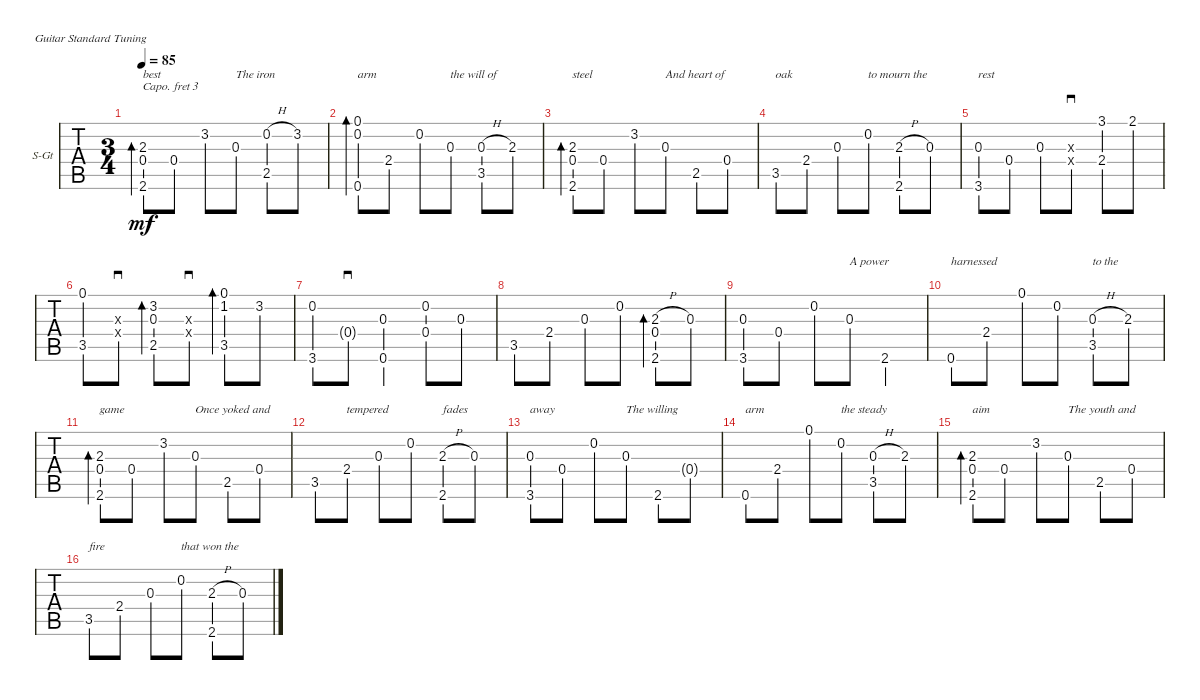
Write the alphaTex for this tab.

\defaultSystemsLayout 4
\bracketExtendMode groupsimilarinstruments
\firstSystemTrackNameOrientation horizontal
\otherSystemsTrackNameOrientation horizontal
\track ("Steel Guitar" "S-Gt") {instrument acousticguitarsteel}
\staff {tabs}
\capo 3
\tuning (E4 B3 G3 D3 A2 E2)
\ts (3 4)
\tempo 85
\clef g2
\ks c
(2.3 2.6 0.4).8{bd 114 txt "best" dy mf} 0.4.8 3.2.8 0.3.8{txt "The iron"} (0.2{h} 2.5).8 3.2.8 |
(0.6 0.1 0.2).8{bd 114 txt "arm"} 2.4.8 0.2.8 0.3.8{txt "the will of"} (3.5 0.3{h}).8 2.3.8 |
(2.6 0.4 2.3).8{bd 114 txt "steel"} 0.4.8 3.2.8 0.3.8{txt "And heart of"} 2.5.8 0.4.8 |
3.5.8{txt "oak"} 2.4.8 0.3.8 0.2.8{txt "to mourn the"} (2.6 2.3{h}).8 0.3.8 |
(3.6 0.3).8{txt "rest"} 0.4.8 0.3.8 (0.4{x} 0.3{x}).8{sd} (3.1 2.4).8 2.1.8 |
(0.1 3.5).8 (0.4{x} 0.3{x}).8{sd} (2.5 0.3 3.2).8{bd 114} (0.3{x} 0.4{x}).8{sd} (3.5 1.2 0.1).8{bd 114} 3.2.8 |
(0.2 3.6).8 0.4{g}.8{sd} (0.6 0.3).4 (0.4 0.2).8 0.3.8 |
3.5.8 2.4.8 0.3.8 0.2.8 (2.6 0.4 2.3{h}).8{bd 114} 0.3.8 |
(3.6 0.3).8 0.4.8 0.2.8 0.3.8{txt "A power"} 2.6.4 |
0.6.8{txt "harnessed"} 2.4.8 0.1.8 0.2.8 (3.5 0.3{h}).8{txt "to the"} 2.3.8 |
(2.6 0.4 2.3).8{bd 114 txt "game"} 0.4.8 3.2.8 0.3.8{txt "Once yoked and"} 2.5.8 0.4.8 |
3.5.8 2.4.8{txt "tempered"} 0.3.8 0.2.8 (2.6 2.3{h}).8{txt "fades"} 0.3.8 |
(3.6 0.3).8{txt "away"} 0.4.8 0.2.8 0.3.8{txt "The willing"} 2.6.8 0.4{g}.8 |
0.6.8{txt "arm"} 2.4.8 0.1.8 0.2.8{txt "the steady"} (3.5 0.3{h}).8 2.3.8 |
(2.6 2.3 0.4).8{bd 114 txt "aim"} 0.4.8 3.2.8 0.3.8{txt "The youth and"} 2.5.8 0.4.8 |
3.5.8{txt "fire"} 2.4.8 0.3.8 0.2.8{txt "that won the"} (2.6 2.3{h}).8 0.3.8
